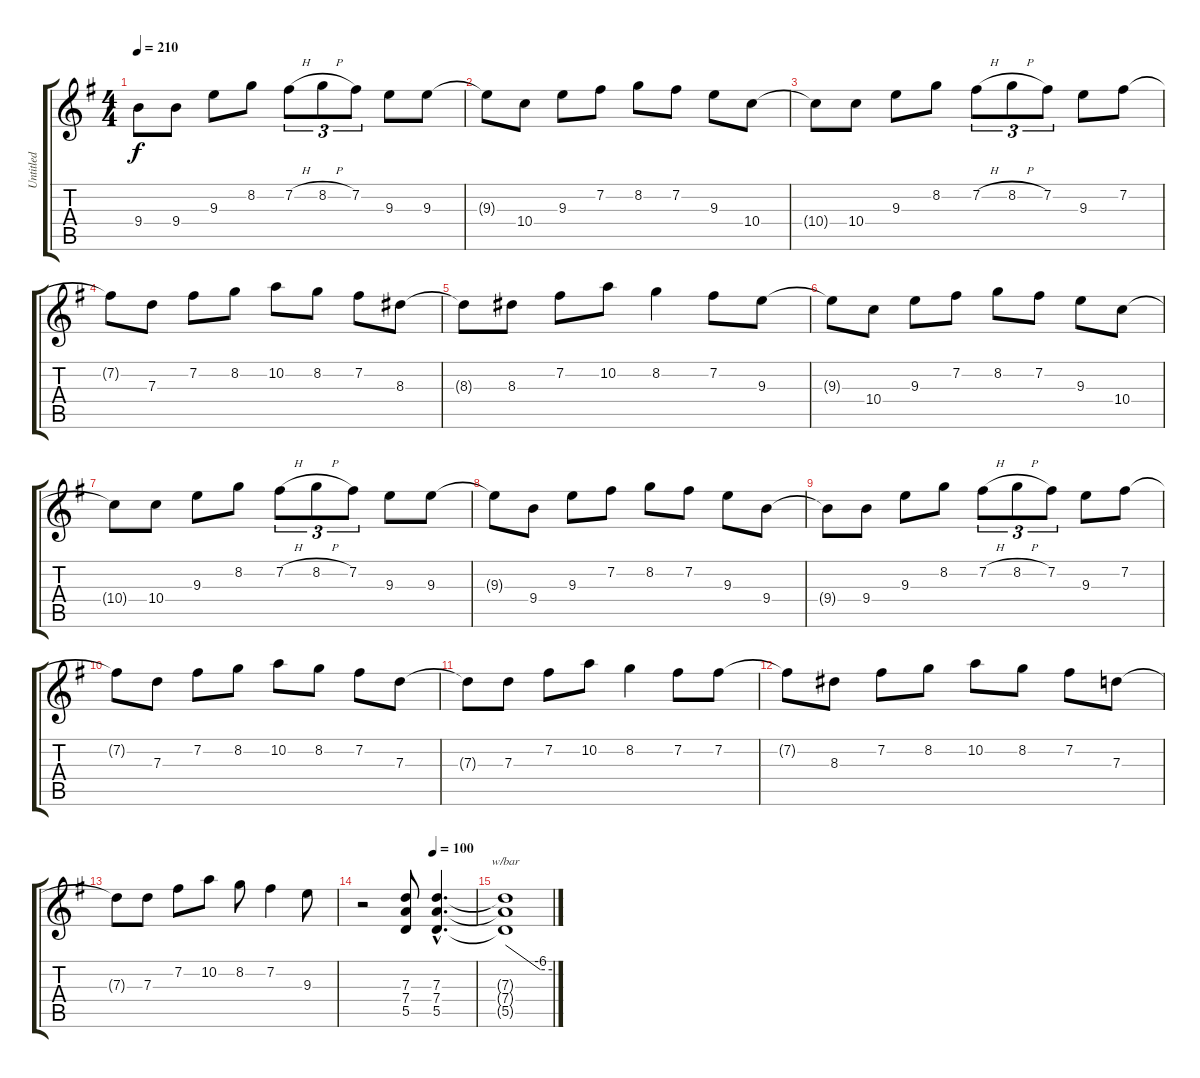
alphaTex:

\track ("Untitled" "Untitled") {instrument distortionguitar}
\staff {score tabs}
\tuning (E4 B3 G3 D3 A2 E2) {hide}
\ts (4 4)
\tempo 210
\clef g2
\ks g
9.4{t}.8{dy f} 9.4.8 9.3.8 8.2.8 7.2{h}.8{tu (3 2)} 8.2{h}.8{tu (3 2)} 7.2.8{tu (3 2)} 9.3.8 9.3.8 |
9.3{t}.8 10.4.8 9.3.8 7.2.8 8.2.8 7.2.8 9.3.8 10.4.8 |
10.4{t}.8 10.4.8 9.3.8 8.2.8 7.2{h}.8{tu (3 2)} 8.2{h}.8{tu (3 2)} 7.2.8{tu (3 2)} 9.3.8 7.2.8 |
7.2{t}.8 7.3.8 7.2.8 8.2.8 10.2.8 8.2.8 7.2.8 8.3.8 |
8.3{t}.8 8.3.8 7.2.8 10.2.8 8.2.4 7.2.8 9.3.8 |
9.3{t}.8 10.4.8 9.3.8 7.2.8 8.2.8 7.2.8 9.3.8 10.4.8 |
10.4{t}.8 10.4.8 9.3.8 8.2.8 7.2{h}.8{tu (3 2)} 8.2{h}.8{tu (3 2)} 7.2.8{tu (3 2)} 9.3.8 9.3.8 |
9.3{t}.8 9.4.8 9.3.8 7.2.8 8.2.8 7.2.8 9.3.8 9.4.8 |
9.4{t}.8 9.4.8 9.3.8 8.2.8 7.2{h}.8{tu (3 2)} 8.2{h}.8{tu (3 2)} 7.2.8{tu (3 2)} 9.3.8 7.2.8 |
7.2{t}.8 7.3.8 7.2.8 8.2.8 10.2.8 8.2.8 7.2.8 7.3.8 |
7.3{t}.8 7.3.8 7.2.8 10.2.8 8.2.4 7.2.8 7.2.8 |
7.2{t}.8 8.3.8 7.2.8 8.2.8 10.2.8 8.2.8 7.2.8 7.3.8 |
7.3{t}.8 7.3.8 7.2.8 10.2.8 8.2.8 7.2.4 9.3.8 |
\tempo (100 0.625)
r.2 (7.3 7.4 5.5).8 (7.3{hac} 7.4{hac} 5.5{hac}).4{d} |
(7.3{t} 7.4{t} 5.5{t}).1{tbe (custom default 0 0 45 -24 60 -24)}
